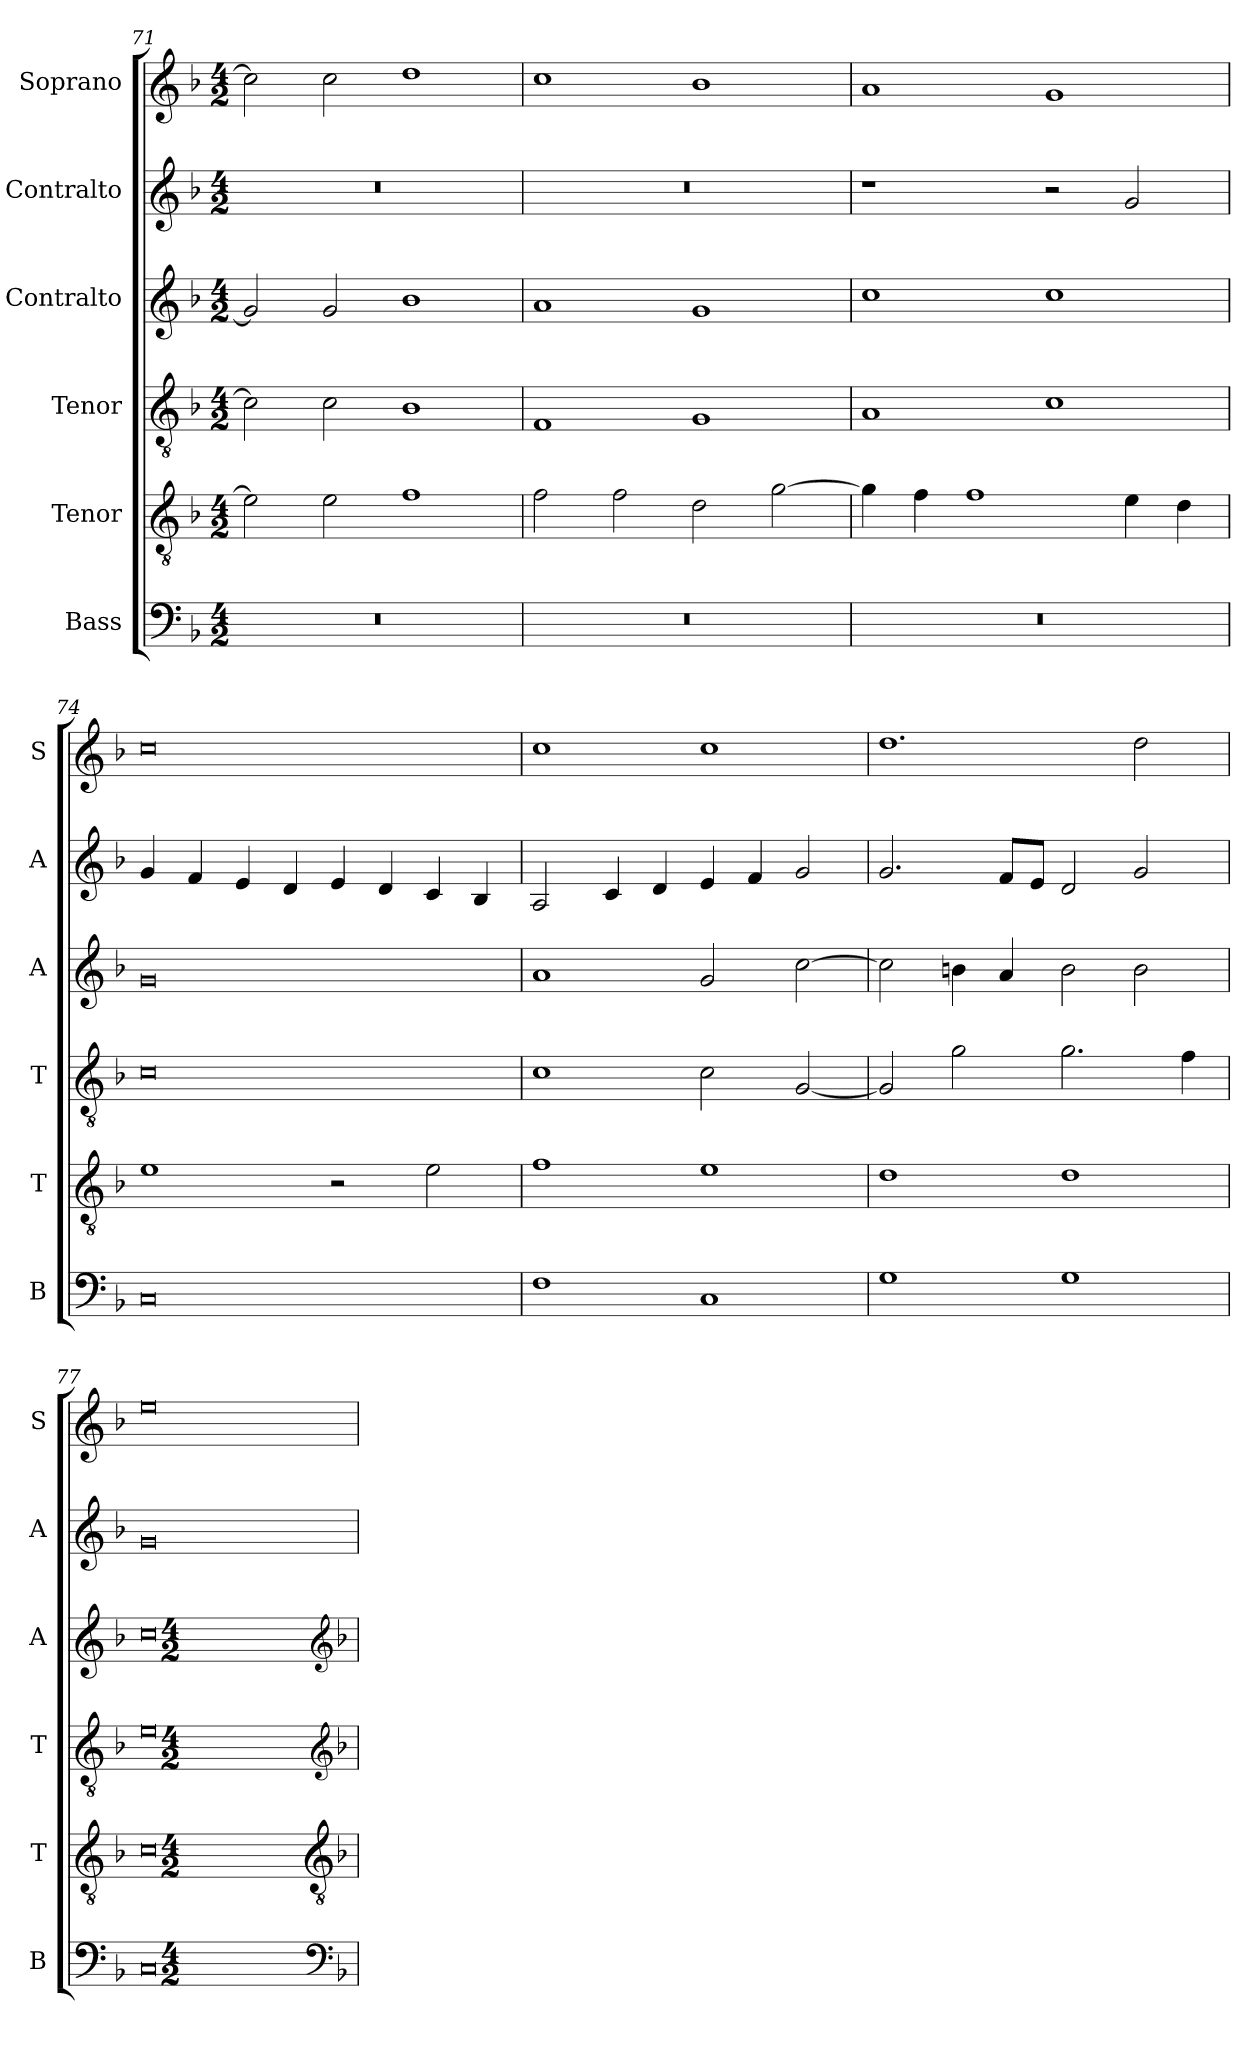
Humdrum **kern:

**kern	**kern	**kern	**kern	**kern	**kern
*part6	*part5	*part4	*part3	*part2	*part1
*staff6	*staff5	*staff4	*staff3	*staff2	*staff1
*I"Bass	*I"Tenor	*I"Tenor	*I"Contralto	*I"Contralto	*I"Soprano
*I'B	*I'T	*I'T	*I'A	*I'A	*I'S
*clefF4	*clefGv2	*clefGv2	*clefG2	*clefG2	*clefG2
*k[b-]	*k[b-]	*k[b-]	*k[b-]	*k[b-]	*k[b-]
*F:ion	*F:ion	*F:ion	*F:ion	*F:ion	*F:ion
*M4/2	*M4/2	*M4/2	*M4/2	*M4/2	*M4/2
=71	=71	=71	=71	=71	=71
0r	2e]	2c]	2g]	0r	2cc]
.	2e	2c	2g	.	2cc
.	1f	1B-	1b-	.	1dd
=72	=72	=72	=72	=72	=72
0r	2f	1F	1a	0r	1cc
.	2f	.	.	.	.
.	2d	1G	1g	.	1b-
.	[2g	.	.	.	.
=73	=73	=73	=73	=73	=73
0r	4g]	1A	1cc	1r	1a
.	4f	.	.	.	.
.	1f	.	.	.	.
.	.	1c	1cc	2r	1g
.	4e	.	.	2g	.
.	4d	.	.	.	.
=74	=74	=74	=74	=74	=74
0C	1e	0c	0g	4g	0cc
.	.	.	.	4f	.
.	.	.	.	4e	.
.	.	.	.	4d	.
.	2r	.	.	4e	.
.	.	.	.	4d	.
.	2e	.	.	4c	.
.	.	.	.	4B-	.
=75	=75	=75	=75	=75	=75
1F	1f	1c	1a	2A	1cc
.	.	.	.	4c	.
.	.	.	.	4d	.
1C	1e	2c	2g	4e	1cc
.	.	.	.	4f	.
.	.	[2G	[2cc	2g	.
=76	=76	=76	=76	=76	=76
1G	1d	2G]	2cc]	2.g	1.dd
.	.	2g	4bn	.	.
.	.	.	4a	8f/L	.
.	.	.	.	8e/J	.
1G	1d	2.g	2b	2d	.
.	.	.	2b	2g	2dd
.	.	4f	.	.	.
=77	=77	=77	=77	=77	=77
0C	0c	0e	0cc	0g	0ee
*clefF4	*clefGv2	*clefG2	*clefG2	*	*
*k[b-]	*k[b-]	*k[b-]	*k[b-]	*	*
*F:ion	*F:ion	*F:ion	*F:ion	*	*
*M4/2	*M4/2	*M4/2	*M4/2	*	*
=	=	=	=	=	=
*-	*-	*-	*-	*-	*-
